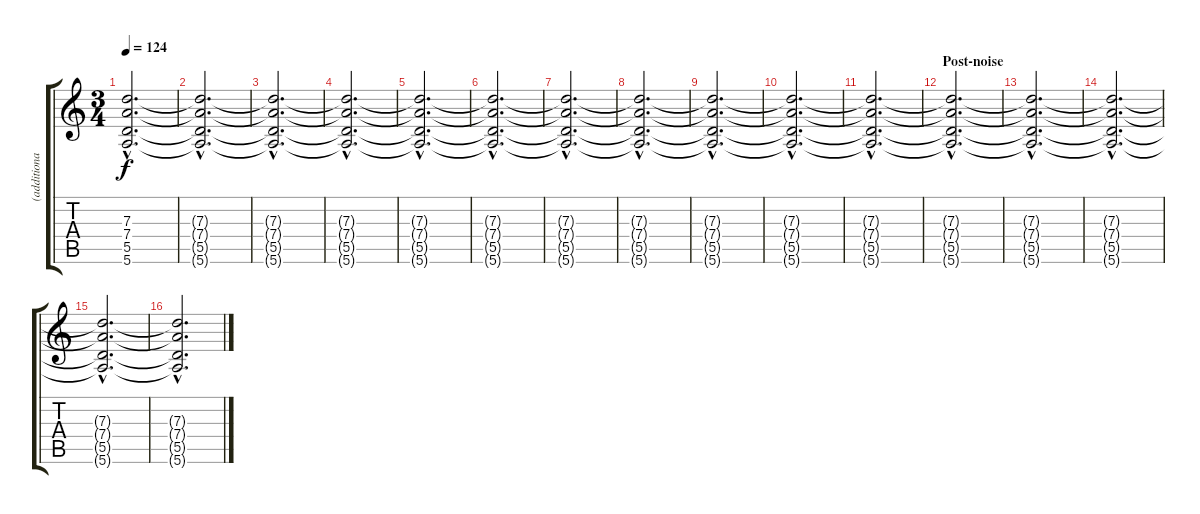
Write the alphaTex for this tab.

\track ("(additional chorus background)" "(additiona") {instrument distortionguitar}
\staff {score tabs}
\tuning (E4 B3 G3 D3 A2 E2) {hide}
\ts (3 4)
\tempo 124
\clef g2
\ks c
(7.3{hac t} 7.4{hac t} 5.5{hac t} 5.6{hac t}).2{d dy f} |
(7.3{hac t} 7.4{hac t} 5.5{hac t} 5.6{hac t}).2{d} |
(7.3{hac t} 7.4{hac t} 5.5{hac t} 5.6{hac t}).2{d} |
(7.3{hac t} 7.4{hac t} 5.5{hac t} 5.6{hac t}).2{d} |
(7.3{hac t} 7.4{hac t} 5.5{hac t} 5.6{hac t}).2{d} |
(7.3{hac t} 7.4{hac t} 5.5{hac t} 5.6{hac t}).2{d} |
(7.3{hac t} 7.4{hac t} 5.5{hac t} 5.6{hac t}).2{d} |
(7.3{hac t} 7.4{hac t} 5.5{hac t} 5.6{hac t}).2{d} |
(7.3{hac t} 7.4{hac t} 5.5{hac t} 5.6{hac t}).2{d} |
(7.3{hac t} 7.4{hac t} 5.5{hac t} 5.6{hac t}).2{d} |
(7.3{hac t} 7.4{hac t} 5.5{hac t} 5.6{hac t}).2{d} |
\section ("" "Post-noise")
(7.3{hac t} 7.4{hac t} 5.5{hac t} 5.6{hac t}).2{d} |
(7.3{hac t} 7.4{hac t} 5.5{hac t} 5.6{hac t}).2{d} |
(7.3{hac t} 7.4{hac t} 5.5{hac t} 5.6{hac t}).2{d} |
(7.3{hac t} 7.4{hac t} 5.5{hac t} 5.6{hac t}).2{d} |
(7.3{hac t} 7.4{hac t} 5.5{hac t} 5.6{hac t}).2{d}
